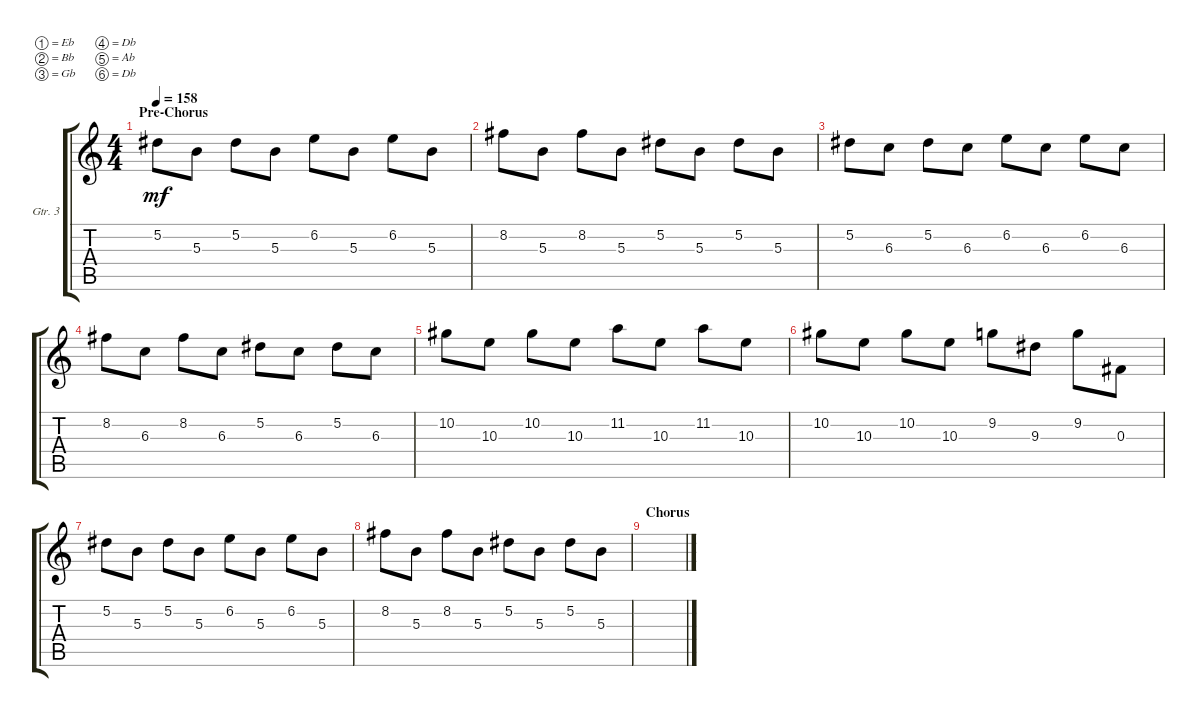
\defaultSystemsLayout 4
\bracketExtendMode groupsimilarinstruments
\firstSystemTrackNameOrientation horizontal
\otherSystemsTrackNameOrientation horizontal
\track ("Electric Guitar" "Gtr. 3") {instrument electricguitarclean}
\staff {score tabs}
\tuning (Eb4 Bb3 Gb3 Db3 Ab2 Db2)
\ts (4 4)
\section ("" "Pre-Chorus")
\tempo 158
\clef g2
\ks c
5.2.8{dy mf} 5.3.8 5.2.8 5.3.8 6.2.8 5.3.8 6.2.8 5.3.8 |
8.2.8 5.3.8 8.2.8 5.3.8 5.2.8 5.3.8 5.2.8 5.3.8 |
5.2.8 6.3.8 5.2.8 6.3.8 6.2.8 6.3.8 6.2.8 6.3.8 |
8.2.8 6.3.8 8.2.8 6.3.8 5.2.8 6.3.8 5.2.8 6.3.8 |
10.2.8 10.3.8 10.2.8 10.3.8 11.2.8 10.3.8 11.2.8 10.3.8 |
10.2.8 10.3.8 10.2.8 10.3.8 9.2.8 9.3.8 9.2.8 0.3.8 |
5.2.8 5.3.8 5.2.8 5.3.8 6.2.8 5.3.8 6.2.8 5.3.8 |
8.2.8 5.3.8 8.2.8 5.3.8 5.2.8 5.3.8 5.2.8 5.3.8 |
\section ("" "Chorus")
